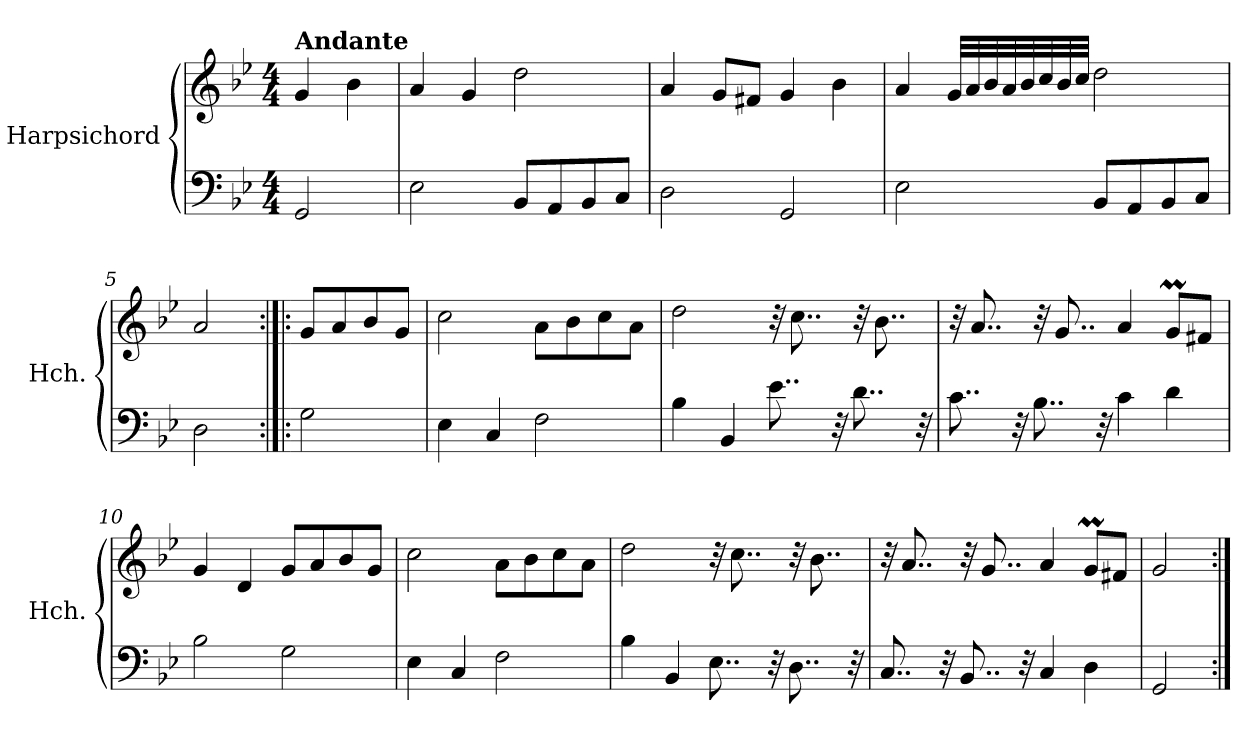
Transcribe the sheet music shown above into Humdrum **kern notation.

**kern	**kern
*part1	*part1
*staff2	*staff1
*I"Harpsichord	*
*I'Hch.	*
*clefF4	*clefG2
*k[b-e-]	*k[b-e-]
*M4/4	*M4/4
=1	=1
!	!LO:TX:a:B:t=Andante
2GG/	4g/
.	4b-\
=2	=2
2E-\	4a/
.	4g/
8BB-/L	2dd\
8AA/	.
8BB-/	.
8C/J	.
=3	=3
2D\	4a/
.	8g/L
.	8f#X/J
2GG/	4g/
.	4b-\
=4	=4
2E-\	4a/
.	32g/LLL
.	32a/
.	32b-/
.	32a/
.	32b-/
.	32cc/
.	32b-/
.	32cc/JJJ
8BB-/L	2dd\
8AA/	.
8BB-/	.
8C/J	.
=5	=5
2D\	2a/
=6:|!|:	=6:|!|:
2G\	8g/L
.	8a/
.	8b-/
.	8g/J
=7	=7
4E-\	2cc\
4C/	.
2F\	8a\L
.	8b-\
.	8cc\
.	8a\J
!!LO:LB:g=z
=8	=8
4B-\	2dd\
4BB-/	.
8..e-\	32r
.	8..cc\
32r	.
8..d\	32r
.	8..b-\
32r	.
=9	=9
8..c\	32r
.	8..a/
32r	.
8..B-\	32r
.	8..g/
32r	.
4c\	4a/
4d\	8gM/L
.	8f#X/J
=10	=10
2B-\	4g/
.	4d/
2G\	8g/L
.	8a/
.	8b-/
.	8g/J
=11	=11
4E-\	2cc\
4C/	.
2F\	8a\L
.	8b-\
.	8cc\
.	8a\J
=12	=12
4B-\	2dd\
4BB-/	.
8..E-\	32r
.	8..cc\
32r	.
8..D\	32r
.	8..b-\
32r	.
!!LO:LB:g=z
=13	=13
8..C/	32r
.	8..a/
32r	.
8..BB-/	32r
.	8..g/
32r	.
4C/	4a/
4D\	8gM/L
.	8f#X/J
=14	=14
2GG/	2g/
=:|!	=:|!
*-	*-
